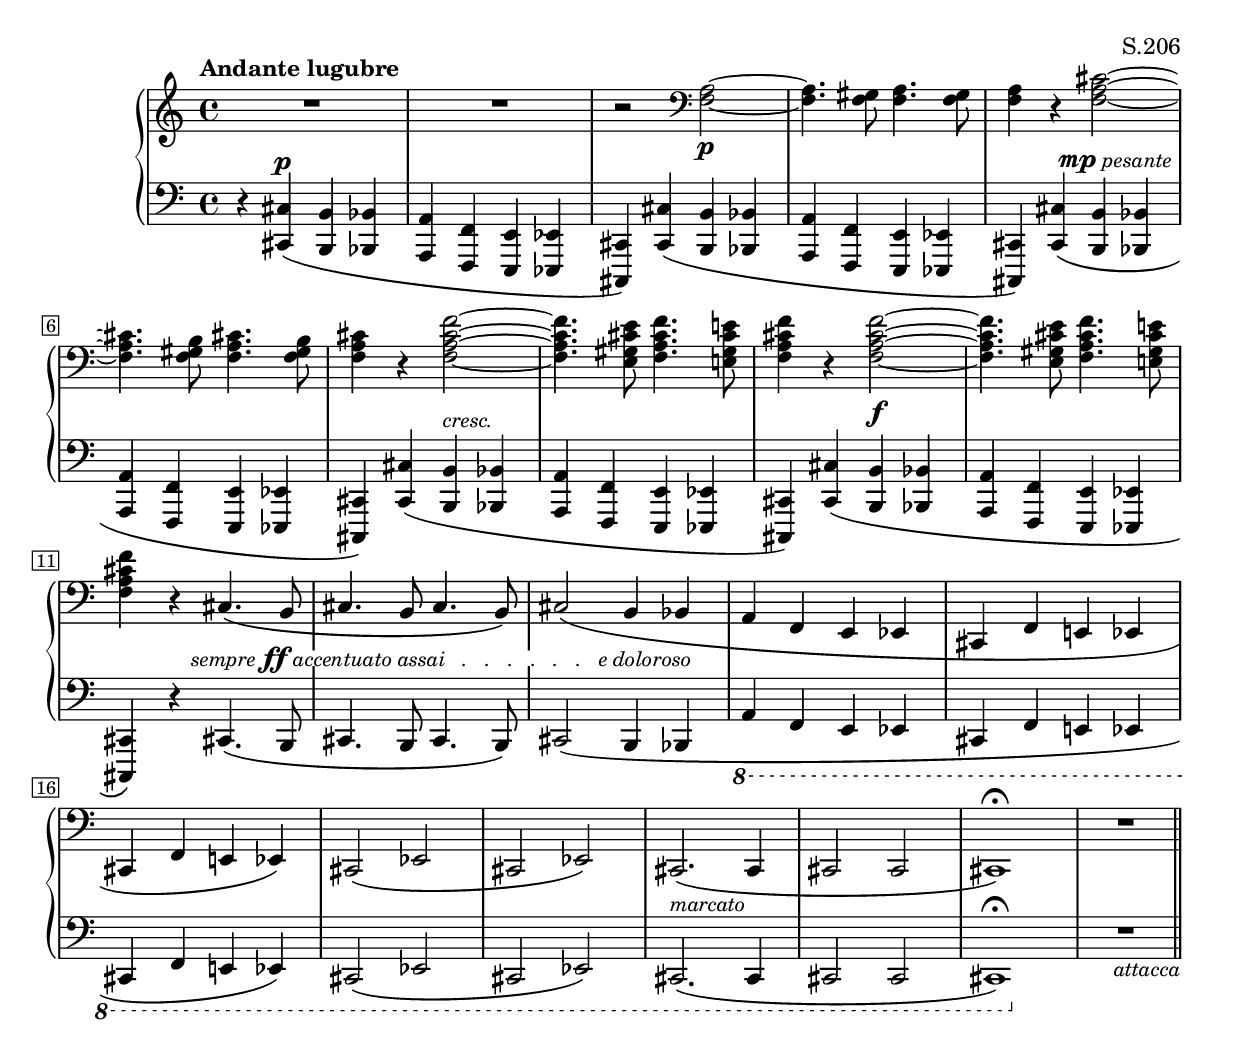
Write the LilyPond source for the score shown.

Global = {
  \key c \major
  \time 4/4
  \include "../global.ly"
}

Sopran = \context Voice = "one" \relative c {
  \voiceOne
  \override MultiMeasureRest.staff-position = #0
  \override Rest.staff-position = #0
  \phrasingSlurNeutral\stemNeutral\slurNeutral\tieNeutral
  \label #'S206
  %1
  \tempo "Andante lugubre"
  | R1
  | R1
  | r2 \clef bass <f a>~\p
  | q4. <f gis>8 <f a>4. <f gis>8
  %5
  | <f a>4 r <f a cis>2~
  | q4. <f gis b>8 <f a cis>4. <f gis b>8
  | <f a cis>4 r <f a cis f>2~
  | q4. <e gis cis e>8 <f a cis f>4. <e gis cis e>8
  | <f a cis f>4 r q2~
  %10
  | q4. <e gis cis e>8 <f a cis f>4. <e gis cis e>8
  | <f a cis f>4 r cis4.\( b8
  | cis4. b8 cis4. b8\)
  | cis2\( b4 bes
  | a f e ees
  %15
  | cis f e! ees
  | cis f e! ees\)
  | cis2\( ees
  | cis2 ees\)
  | cis2.\( 4
  %20
  | 2 2
  | 1\fermata\)
  | R1
  \bar "||"
}

Bass = \context Voice = "four" \relative c {
  \voiceFour
  \override MultiMeasureRest.staff-position = #0
  \override Rest.staff-position = #0
  \phrasingSlurNeutral\stemNeutral\slurNeutral\tieNeutral
  %1
  | r4 <cis, cis'>^\p\( <b b'> <bes bes'>
  | <a a'> <f f'> <e e'> <ees ees'>
  | <cis cis'>\) <cis' cis'>\( <b b'> <bes bes'>
  | <a a'> <f f'> <e e'> <ees ees'>
  %5
  | <cis cis'>\) <cis' cis'>\( <b b'> <bes bes'>
  | <a a'> <f f'> <e e'> <ees ees'>
  | <cis cis'>\) <cis' cis'>\( <b b'> <bes bes'>
  | <a a'> <f f'> <e e'> <ees ees'>
  | <cis cis'>\) <cis' cis'>\( <b b'> <bes bes'>
  %10
  | <a a'> <f f'> <e e'> <ees ees'>
  | <cis cis'>\) r cis'!4.\( b8
  | cis!4. b8 cis4. b8\)
  | cis2\(	 b4 bes
  | \ottava -1 a f e ees
  %15
  | cis f e! ees
  | cis f e! ees\)
  | cis2\( ees
  | cis2 ees\)
  | cis2.\( 4
  %20
  | 2 2
  | 1^\fermata\)
  | R1_\markup { \hspace #4 \small\italic "attacca" }\ottava 0
  \bar "||"
}

centerDynamics = {
  %1
  | s1*4
  | s2 s4-\markup { \hspace #-3 \dynamic mp \small\italic "pesante" } s
  | s1
  | s2 s2-\markup { \small\italic "cresc." }
  %5
  | s1
  | s2 s2\f
  | s1
  | s4 s2.-\markup {
      \hspace #2
      \small\italic "sempre" \dynamic ff
      \whiteout \small\italic "accentuato assai   .   .   .   .   .   .   e doloroso"
    }
  | s1*7
  | s1-\markup { \small\italic "marcato" }
}

forceBreaks = {
  % page 1
  \repeat unfold 4 { s1\noBreak } s1\break\noPageBreak
  \repeat unfold 4 { s1\noBreak } s1\break\noPageBreak
  \repeat unfold 4 { s1\noBreak } s1\break\noPageBreak
  \repeat unfold 6 { s1\noBreak } s1\pageBreak
}

\score {
  \new PianoStaff \with { connectArpeggios = ##t }
  <<
    \accidentalStyle Score.piano
    \context Staff = "upper" <<
      \set Staff.midiInstrument = #"acoustic grand"
      \Global
      \clef treble
      \Sopran
    >>
    \context Dynamics <<
      \Global \centerDynamics
    >>
    \context Staff = "lower" <<
      \set Staff.midiInstrument = #"acoustic grand"
      \Global
      \clef bass
      \Bass
    >>
    \new Devnull \forceBreaks
  >>
  \header {
    composer = "Franz Liszt"
    opus = "S.206"
    title = \markup {
      \fill-line {
        \center-column {
          \line { \abs-fontsize #20 "Trauervorspiel und Trauermarsch" }
          \null
          \line { \abs-fontsize #20 "I." }
        }
      }
    }
    subtitle = #f
    arranger = \markup { \italic "Komponiert 1885" }
  }
  \layout {
    \context {
      \PianoStaff
      % More space between staves in the same PianoStaff
      %\override StaffGrouper.staff-staff-spacing.minimum-distance = 14
      \override TextScript.font-shape = #'italic
    }
  }
  \midi {
    \tempo 4 = 48
  }
}
